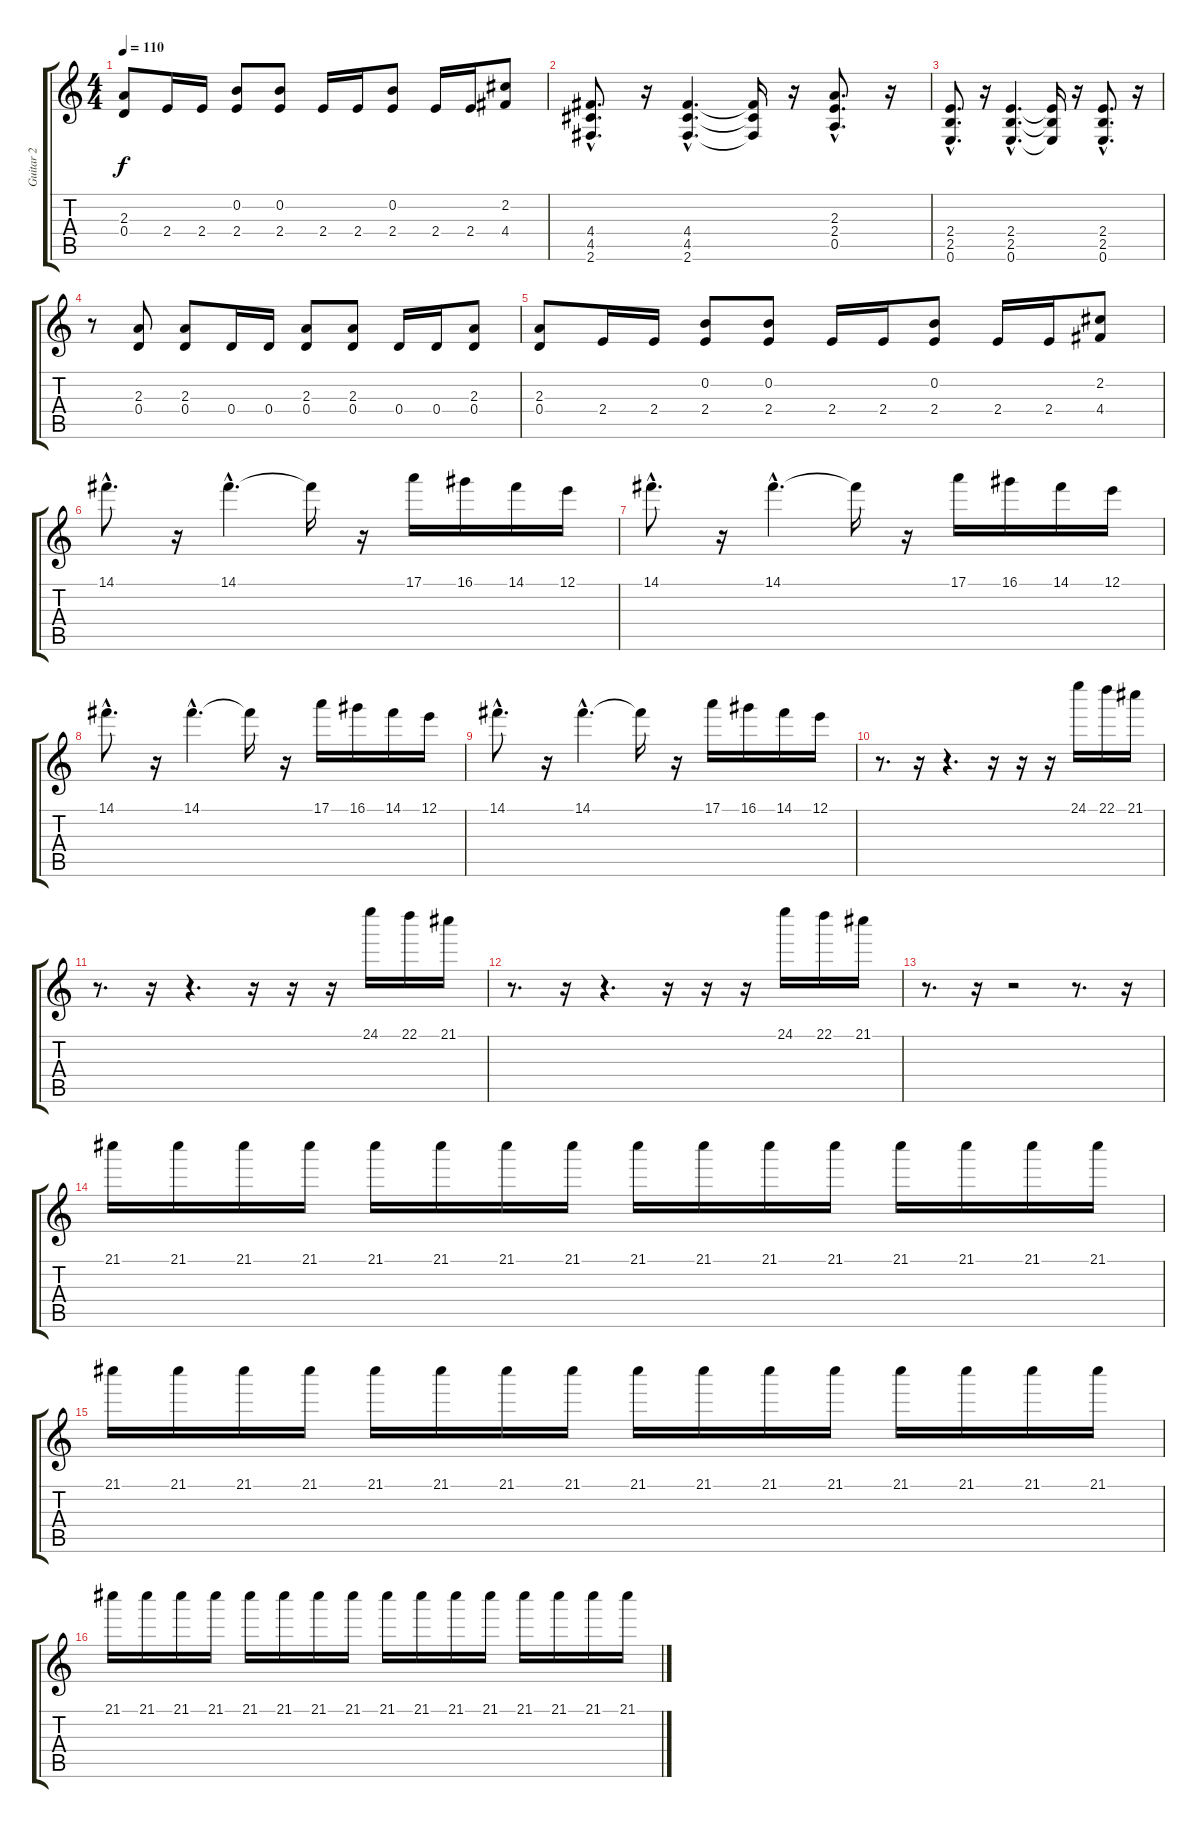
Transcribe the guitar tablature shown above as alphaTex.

\track ("Guitar 2" "Guitar 2") {instrument overdrivenguitar}
\staff {score tabs}
\tuning (E4 B3 G3 D3 A2 E2) {hide}
\ts (4 4)
\tempo 110
\clef g2
\ks c
(2.3 0.4).8{dy f} 2.4.16 2.4.16 (0.2 2.4).8 (0.2 2.4).8 2.4.16 2.4.16 (0.2 2.4).8 2.4.16 2.4.16 (2.2 4.4).8 |
(4.4{hac} 4.5{hac} 2.6{hac}).8{d} r.16 (4.4{hac} 4.5{hac} 2.6{hac}).4{d} (4.4{t} 4.5{t} 2.6{t}).16 r.16 (2.3{hac} 2.4{hac} 0.5{hac}).8{d} r.16 |
(2.4{hac} 2.5{hac} 0.6{hac}).8{d} r.16 (2.4{hac} 2.5{hac} 0.6{hac}).4{d} (2.4{t} 2.5{t} 0.6{t}).16 r.16 (2.4{hac} 2.5{hac} 0.6{hac}).8{d} r.16 |
r.8 (2.3 0.4).8 (2.3 0.4).8 0.4.16 0.4.16 (2.3 0.4).8 (2.3 0.4).8 0.4.16 0.4.16 (2.3 0.4).8 |
(2.3 0.4).8 2.4.16 2.4.16 (0.2 2.4).8 (0.2 2.4).8 2.4.16 2.4.16 (0.2 2.4).8 2.4.16 2.4.16 (2.2 4.4).8 |
14.1{hac}.8{d} r.16 14.1{hac}.4{d} 14.1{t}.16 r.16 17.1.16 16.1.16 14.1.16 12.1.16 |
14.1{hac}.8{d} r.16 14.1{hac}.4{d} 14.1{t}.16 r.16 17.1.16 16.1.16 14.1.16 12.1.16 |
14.1{hac}.8{d} r.16 14.1{hac}.4{d} 14.1{t}.16 r.16 17.1.16 16.1.16 14.1.16 12.1.16 |
14.1{hac}.8{d} r.16 14.1{hac}.4{d} 14.1{t}.16 r.16 17.1.16 16.1.16 14.1.16 12.1.16 |
r.8{d} r.16 r.4{d} r.16 r.16 r.16 24.1.16 22.1.16 21.1.16 |
r.8{d} r.16 r.4{d} r.16 r.16 r.16 24.1.16 22.1.16 21.1.16 |
r.8{d} r.16 r.4{d} r.16 r.16 r.16 24.1.16 22.1.16 21.1.16 |
r.8{d} r.16 r.2 r.8{d} r.16 |
21.1.16 21.1.16 21.1.16 21.1.16 21.1.16 21.1.16 21.1.16 21.1.16 21.1.16 21.1.16 21.1.16 21.1.16 21.1.16 21.1.16 21.1.16 21.1.16 |
21.1.16 21.1.16 21.1.16 21.1.16 21.1.16 21.1.16 21.1.16 21.1.16 21.1.16 21.1.16 21.1.16 21.1.16 21.1.16 21.1.16 21.1.16 21.1.16 |
21.1.16 21.1.16 21.1.16 21.1.16 21.1.16 21.1.16 21.1.16 21.1.16 21.1.16 21.1.16 21.1.16 21.1.16 21.1.16 21.1.16 21.1.16 21.1.16
